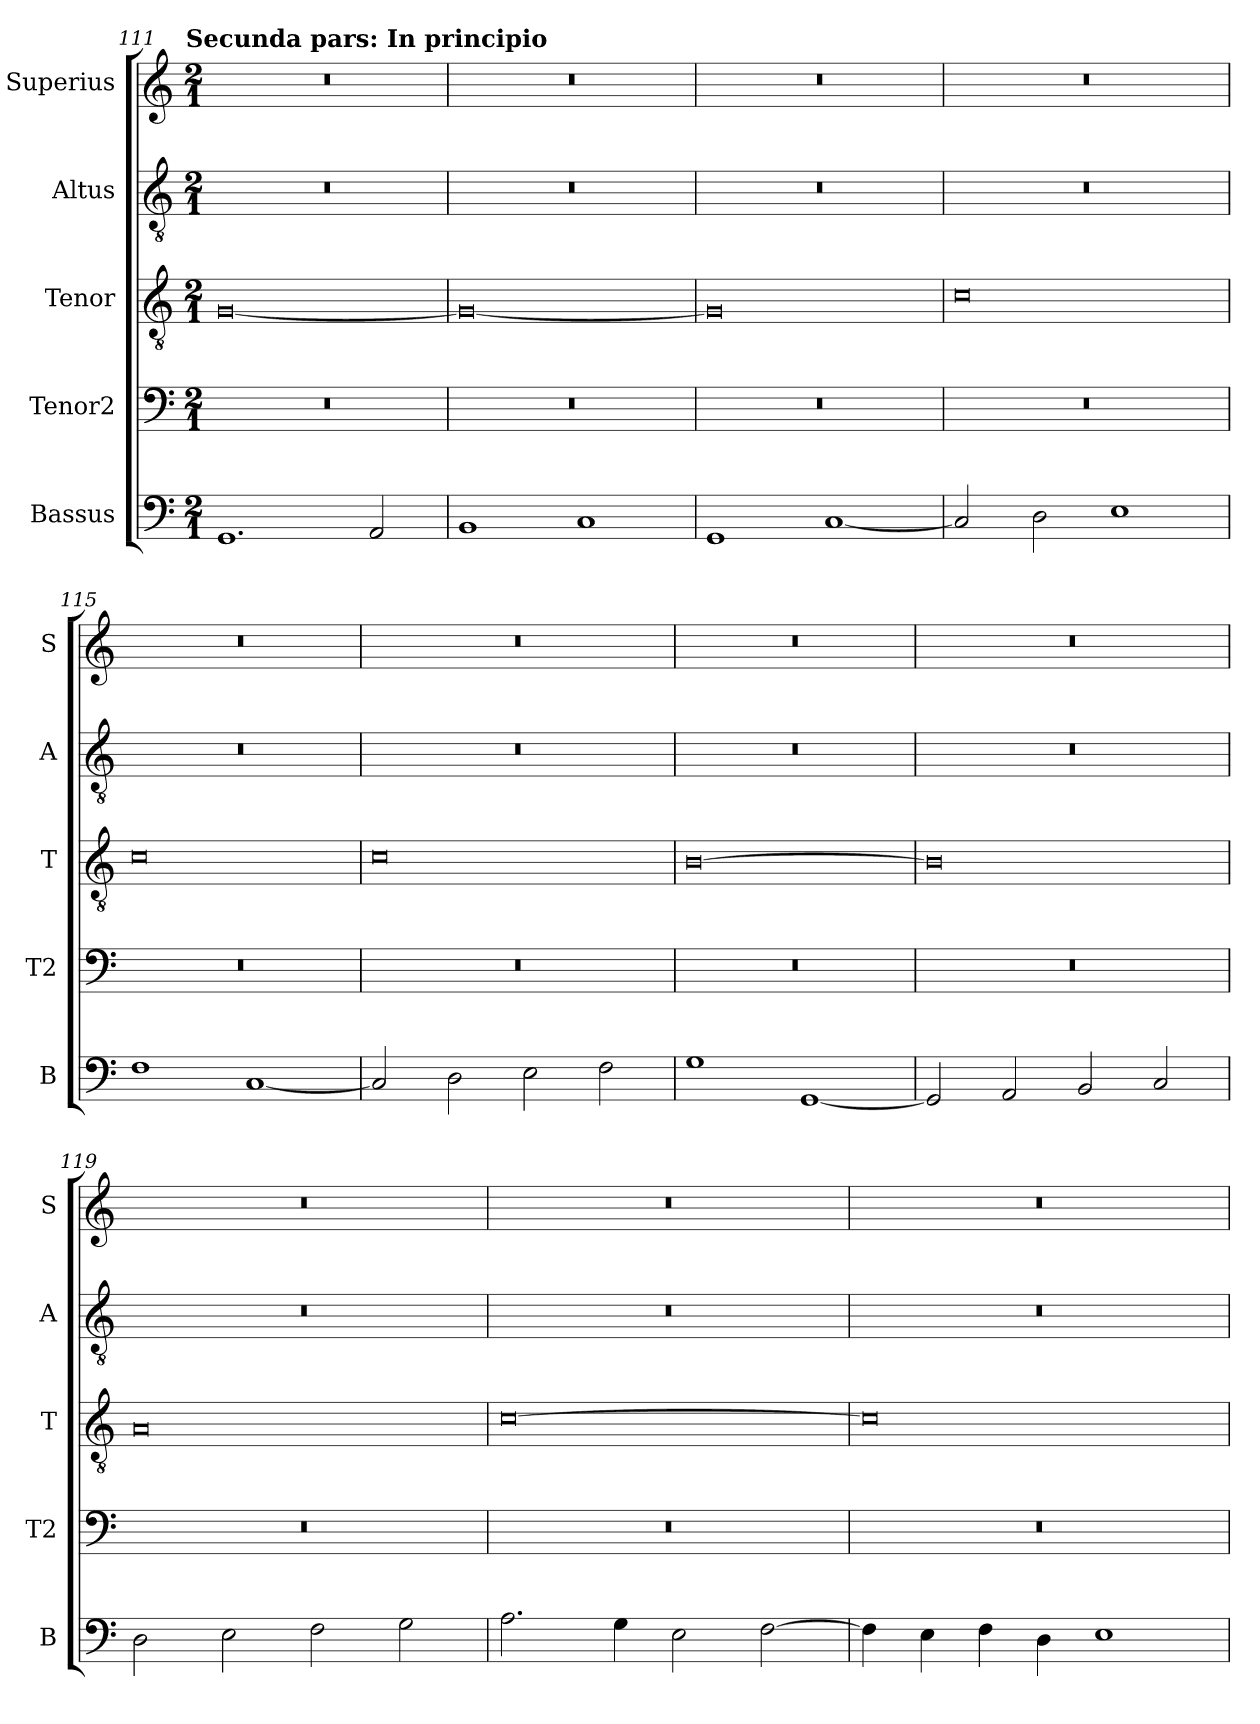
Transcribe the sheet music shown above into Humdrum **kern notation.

**kern	**kern	**kern	**kern	**kern
*part5	*part4	*part3	*part2	*part1
*staff5	*staff4	*staff3	*staff2	*staff1
*I"Bassus	*I"Tenor2	*I"Tenor	*I"Altus	*I"Superius
*I'B	*I'T2	*I'T	*I'A	*I'S
!!LO:LB:g=z
*clefF4	*clefF4	*clefGv2	*clefGv2	*clefG2
*k[]	*k[]	*k[]	*k[]	*k[]
!!LO:TX:omd:t=Secunda pars&colon; In principio
*M2/1	*M2/1	*M2/1	*M2/1	*M2/1
=111	=111	=111	=111	=111
1.GG	0r	[0G	0r	0r
2AA/	.	.	.	.
=112	=112	=112	=112	=112
1BB	0r	0G_	0r	0r
1C	.	.	.	.
=113	=113	=113	=113	=113
1GG	0r	0G]	0r	0r
[1C	.	.	.	.
=114	=114	=114	=114	=114
2C/]	0r	0c	0r	0r
2D\	.	.	.	.
1E	.	.	.	.
=115	=115	=115	=115	=115
1F	0r	0c	0r	0r
[1C	.	.	.	.
=116	=116	=116	=116	=116
2C/]	0r	0c	0r	0r
2D\	.	.	.	.
2E\	.	.	.	.
2F\	.	.	.	.
=117	=117	=117	=117	=117
1G	0r	[0B	0r	0r
[1GG	.	.	.	.
=118	=118	=118	=118	=118
2GG/]	0r	0B]	0r	0r
2AA/	.	.	.	.
2BB/	.	.	.	.
2C/	.	.	.	.
=119	=119	=119	=119	=119
2D\	0r	0A	0r	0r
2E\	.	.	.	.
2F\	.	.	.	.
2G\	.	.	.	.
=120	=120	=120	=120	=120
2.A\	0r	[0c	0r	0r
4G\	.	.	.	.
2E\	.	.	.	.
[2F\	.	.	.	.
=121	=121	=121	=121	=121
4F\]	0r	0c]	0r	0r
4E\	.	.	.	.
4F\	.	.	.	.
4D\	.	.	.	.
1E	.	.	.	.
=	=	=	=	=
*-	*-	*-	*-	*-
